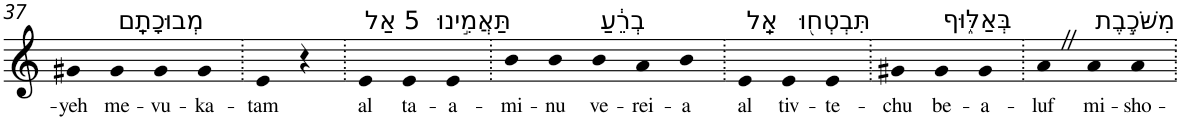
**kern	**text
*part1	*part1
*staff1	*staff1
*I"Piano	*
*I'Pno	*
!!LO:PB:g=z
*clefG2	*
*k[]	*
=37	=37
!	!LO:LY:b
4g#X	-yeh
!LO:TX:a:t=מְבוּכָתָֽם	!
!	!LO:LY:b
4g#	me-
!	!LO:LY:b
4g#	-vu-
!	!LO:LY:b
4g#	-ka-
=38.	=38.
!	!LO:LY:b
4e	-tam
4r	.
=39.	=39.
!LO:TX:a:t=5 אַל	!
!	!LO:LY:b
4e	al
!LO:TX:a:t=תַּאֲמִ֣ינוּ	!
!	!LO:LY:b
4e	ta-
!	!LO:LY:b
4e	-a-
=40.	=40.
!	!LO:LY:b
4b	-mi-
!	!LO:LY:b
4b	-nu
!LO:TX:a:t=בְרֵ֔עַ	!
!	!LO:LY:b
4b	ve-
!	!LO:LY:b
4a	-rei-
!	!LO:LY:b
4b	-a
=41.	=41.
!LO:TX:a:t=אַֽל	!
!	!LO:LY:b
4e	al
!LO:TX:a:t=תִּבְטְח֖וּ	!
!	!LO:LY:b
4e	tiv-
!	!LO:LY:b
4e	-te-
=42.	=42.
!	!LO:LY:b
4g#X	-chu
!LO:TX:a:t=בְּאַלּ֑וּף	!
!	!LO:LY:b
4g#	be-
!	!LO:LY:b
4g#	-a-
=43.	=43.
!	!LO:LY:b
4aZ	-luf
!LO:TX:a:t=מִשֹּׁכֶ֣בֶת	!
!	!LO:LY:b
4a	mi-
!	!LO:LY:b
4a	-sho-
=.	=.
*-	*-
